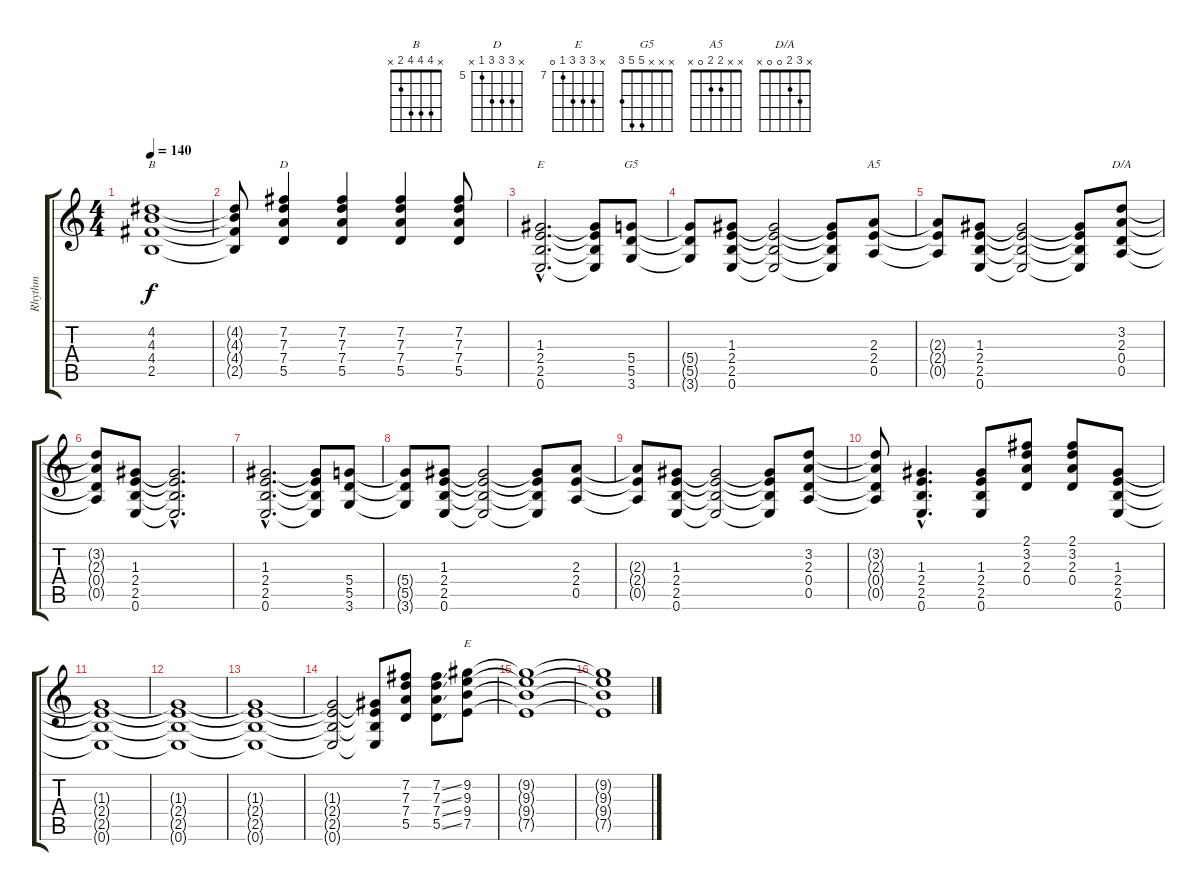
\track ("Rhythm" "Rhythm") {instrument overdrivenguitar}
\staff {score tabs}
\tuning (E4 B3 G3 D3 A2 E2) {hide}
\chord ("B" x 4 4 4 2 x)
\chord ("D" x 7 7 7 5 x) {firstfret 5}
\chord ("E" x x 1 2 2 0)
\chord ("G5" x x x 5 5 3)
\chord ("A5" x x 2 2 0 x)
\chord ("D/A" x 3 2 0 0 x)
\chord ("E" x 9 9 9 7 0) {firstfret 7}
\ts (4 4)
\tempo 140
\clef g2
\ks c
(4.2 4.3 4.4 2.5).1{ch "B" dy f} |
(4.2{t} 4.3{t} 4.4{t} 2.5{t}).8 (7.2 7.3 7.4 5.5).4{ch "D"} (7.2 7.3 7.4 5.5).4 (7.2 7.3 7.4 5.5).4 (7.2 7.3 7.4 5.5).8 |
(1.3{hac} 2.4{hac} 2.5{hac} 0.6{hac}).2{d ch "E"} (1.3{t} 2.4{t} 2.5{t} 0.6{t}).8 (5.4 5.5 3.6).8{ch "G5"} |
(5.4{t} 5.5{t} 3.6{t}).8 (1.3 2.4 2.5 0.6).8 (1.3{t} 2.4{t} 2.5{t} 0.6{t}).2 (1.3{t} 2.4{t} 2.5{t} 0.6{t}).8 (2.3 2.4 0.5).8{ch "A5"} |
(2.3{t} 2.4{t} 0.5{t}).8 (1.3 2.4 2.5 0.6).8 (1.3{t} 2.4{t} 2.5{t} 0.6{t}).2 (1.3{t} 2.4{t} 2.5{t} 0.6{t}).8 (3.2 2.3 0.4 0.5).8{ch "D/A"} |
(3.2{t} 2.3{t} 0.4{t} 0.5{t}).8 (1.3 2.4 2.5 0.6).8 (1.3{hac t} 2.4{hac t} 2.5{hac t} 0.6{hac t}).2{d} |
(1.3{hac} 2.4{hac} 2.5{hac} 0.6{hac}).2{d} (1.3{t} 2.4{t} 2.5{t} 0.6{t}).8 (5.4 5.5 3.6).8 |
(5.4{t} 5.5{t} 3.6{t}).8 (1.3 2.4 2.5 0.6).8 (1.3{t} 2.4{t} 2.5{t} 0.6{t}).2 (1.3{t} 2.4{t} 2.5{t} 0.6{t}).8 (2.3 2.4 0.5).8 |
(2.3{t} 2.4{t} 0.5{t}).8 (1.3 2.4 2.5 0.6).8 (1.3{t} 2.4{t} 2.5{t} 0.6{t}).2 (1.3{t} 2.4{t} 2.5{t} 0.6{t}).8 (3.2 2.3 0.4 0.5).8 |
(3.2{t} 2.3{t} 0.4{t} 0.5{t}).8 (1.3{hac} 2.4{hac} 2.5{hac} 0.6{hac}).4{d} (1.3 2.4 2.5 0.6).8 (2.1 3.2 2.3 0.4).8 (2.1 3.2 2.3 0.4).8 (1.3 2.4 2.5 0.6).8 |
(1.3{t} 2.4{t} 2.5{t} 0.6{t}).1 |
(1.3{t} 2.4{t} 2.5{t} 0.6{t}).1 |
(1.3{t} 2.4{t} 2.5{t} 0.6{t}).1 |
(1.3{t} 2.4{t} 2.5{t} 0.6{t}).2 (1.3{t} 2.4{t} 2.5{t} 0.6{t}).8 (7.2 7.3 7.4 5.5).8 (7.2{ss} 7.3{ss} 7.4{ss} 5.5{ss}).8 (9.2 9.3 9.4 7.5).8{ch "E"} |
(9.2{t} 9.3{t} 9.4{t} 7.5{t}).1 |
(9.2{t} 9.3{t} 9.4{t} 7.5{t}).1
